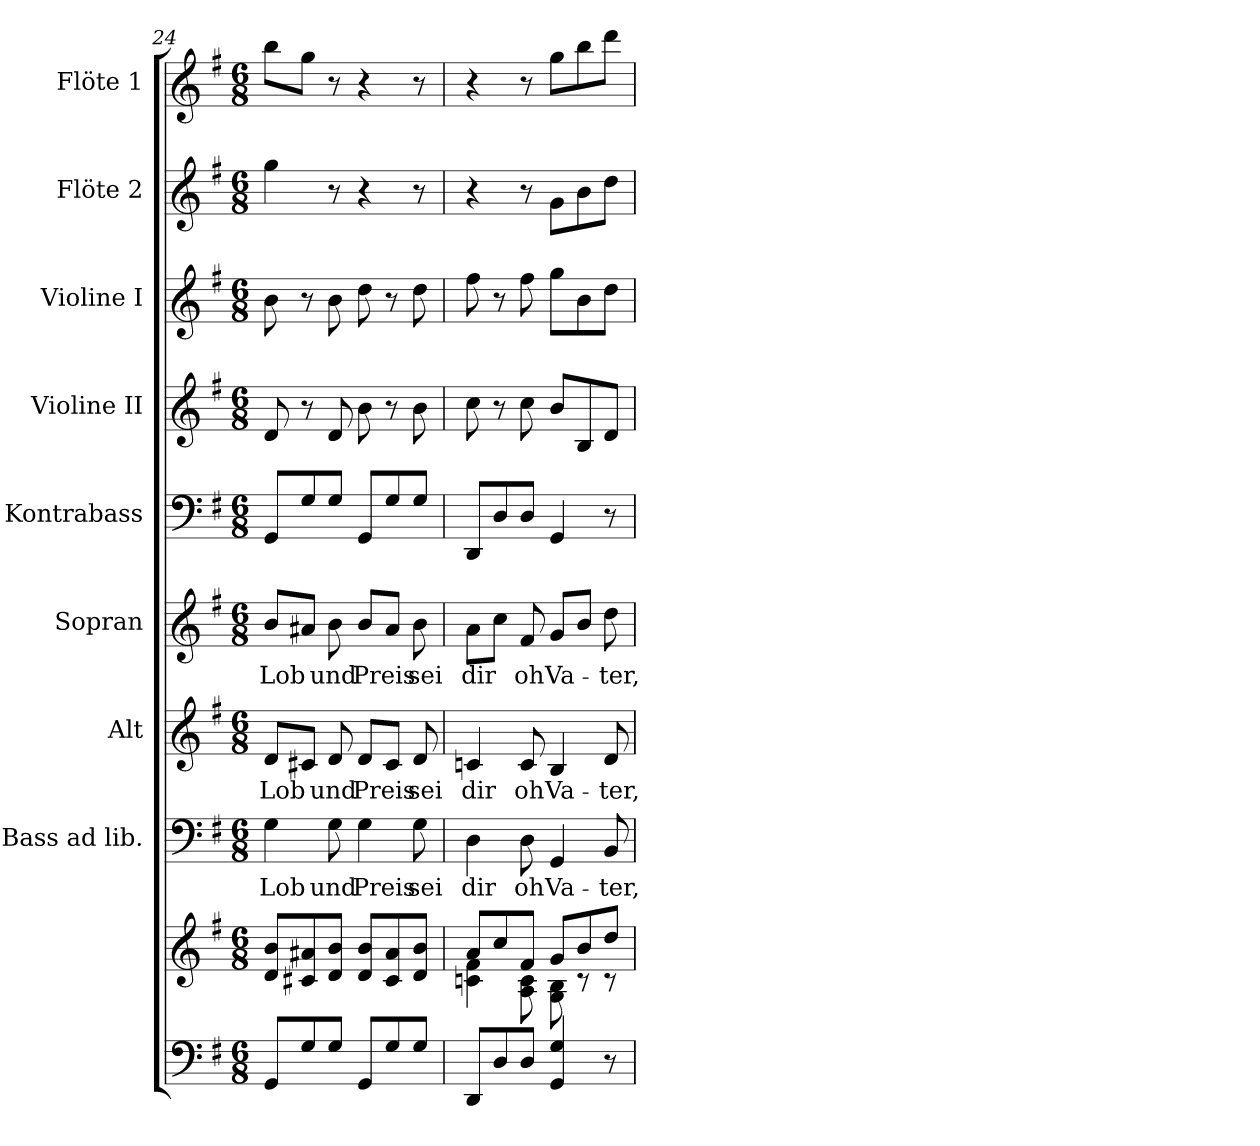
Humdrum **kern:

**kern	**kern	**kern	**text	**kern	**text	**kern	**text	**kern	**kern	**kern	**kern	**kern
*part9	*part9	*part8	*part8	*part7	*part7	*part6	*part6	*part5	*part4	*part3	*part2	*part1
*staff10	*staff9	*staff8	*staff8	*staff7	*staff7	*staff6	*staff6	*staff5	*staff4	*staff3	*staff2	*staff1
*	*	*I"Bass ad lib.	*	*I"Alt	*	*I"Sopran	*	*I"Kontrabass	*I"Violine II	*I"Violine I	*I"Flöte 2	*I"Flöte 1
*	*	*I'B.	*	*I'A.	*	*I'S.	*	*I'Kb.	*I'Vl. II	*I'Vl. I	*I'Fl. 2	*I'Fl. 1
*clefF4	*clefG2	*clefF4	*	*clefG2	*	*clefG2	*	*clefF4	*clefG2	*clefG2	*clefG2	*clefG2
*	*	*	*	*	*	*	*	*ITrd7c12	*	*	*	*
*k[f#]	*k[f#]	*k[f#]	*	*k[f#]	*	*k[f#]	*	*k[f#]	*k[f#]	*k[f#]	*k[f#]	*k[f#]
*G:	*G:	*G:	*	*G:	*	*G:	*	*G:	*G:	*G:	*G:	*G:
*M6/8	*M6/8	*M6/8	*	*M6/8	*	*M6/8	*	*M6/8	*M6/8	*M6/8	*M6/8	*M6/8
=24	=24	=24	=24	=24	=24	=24	=24	=24	=24	=24	=24	=24
!	!	!	!LO:LY:b	!	!LO:LY:b	!	!LO:LY:b	!	!	!	!	!
8GG/L	8d/ 8b/L	4G\	Lob	8d/L	Lob	8b/L	Lob	8GGG/L	8d/	8b\	4gg\	8bb\L
8G/	8c#X/ 8a#X/	.	.	8c#X/J	.	8a#X/J	.	8GG/	8r	8r	.	8gg\J
!	!	!	!LO:LY:b	!	!LO:LY:b	!	!LO:LY:b	!	!	!	!	!
8G/J	8d/ 8b/J	8G\	und	8d/	und	8b\	und	8GG/J	8d/	8b\	8r	8r
!	!	!	!LO:LY:b	!	!LO:LY:b	!	!LO:LY:b	!	!	!	!	!
8GG/L	8d/ 8b/L	4G\	Preis	8d/L	Preis	8b/L	Preis	8GGG/L	8b\	8dd\	4r	4r
8G/	8c#/ 8a#/	.	.	8c#/J	.	8a#/J	.	8GG/	8r	8r	.	.
!	!	!	!LO:LY:b	!	!LO:LY:b	!	!LO:LY:b	!	!	!	!	!
8G/J	8d/ 8b/J	8G\	sei	8d/	sei	8b\	sei	8GG/J	8b\	8dd\	8r	8r
=25	=25	=25	=25	=25	=25	=25	=25	=25	=25	=25	=25	=25
*	*^	*	*	*	*	*	*	*	*	*	*	*
!	!	!	!	!LO:LY:b	!	!LO:LY:b	!	!LO:LY:b	!	!	!	!	!
8DD/L	8a/L	4cn\ 4f#\	4D\	dir	4cn/	dir	8a\L	dir	8DDD/L	8cc\	8ff#\	4r	4r
8D/	8cc/	.	.	.	.	.	8cc\J	.	8DD/	8r	8r	.	.
!	!	!	!	!LO:LY:b	!	!LO:LY:b	!	!LO:LY:b	!	!	!	!	!
8D/J	8f#/J	8A\ 8c\	8D\	oh	8c/	oh	8f#/	oh	8DD/J	8cc\	8ff#\	8r	8r
!	!	!	!	!LO:LY:b	!	!LO:LY:b	!	!LO:LY:b	!	!	!	!	!
4GG/ 4G/	8g/L	8G\ 8B\	4GG/	Va-	4B/	Va-	8g/L	Va-	4GGG/	8b/L	8gg\L	8g\L	8gg\L
.	8b/	8rc	.	.	.	.	8b/J	.	.	8B/	8b\	8b\	8bb\
!	!	!	!	!LO:LY:b	!	!LO:LY:b	!	!LO:LY:b	!	!	!	!	!
8r	8dd/J	8rc	8BB/	-ter,	8d/	-ter,	8dd\	-ter,	8r	8d/J	8dd\J	8dd\J	8ddd\J
*	*v	*v	*	*	*	*	*	*	*	*	*	*	*
=	=	=	=	=	=	=	=	=	=	=	=	=
*-	*-	*-	*-	*-	*-	*-	*-	*-	*-	*-	*-	*-
